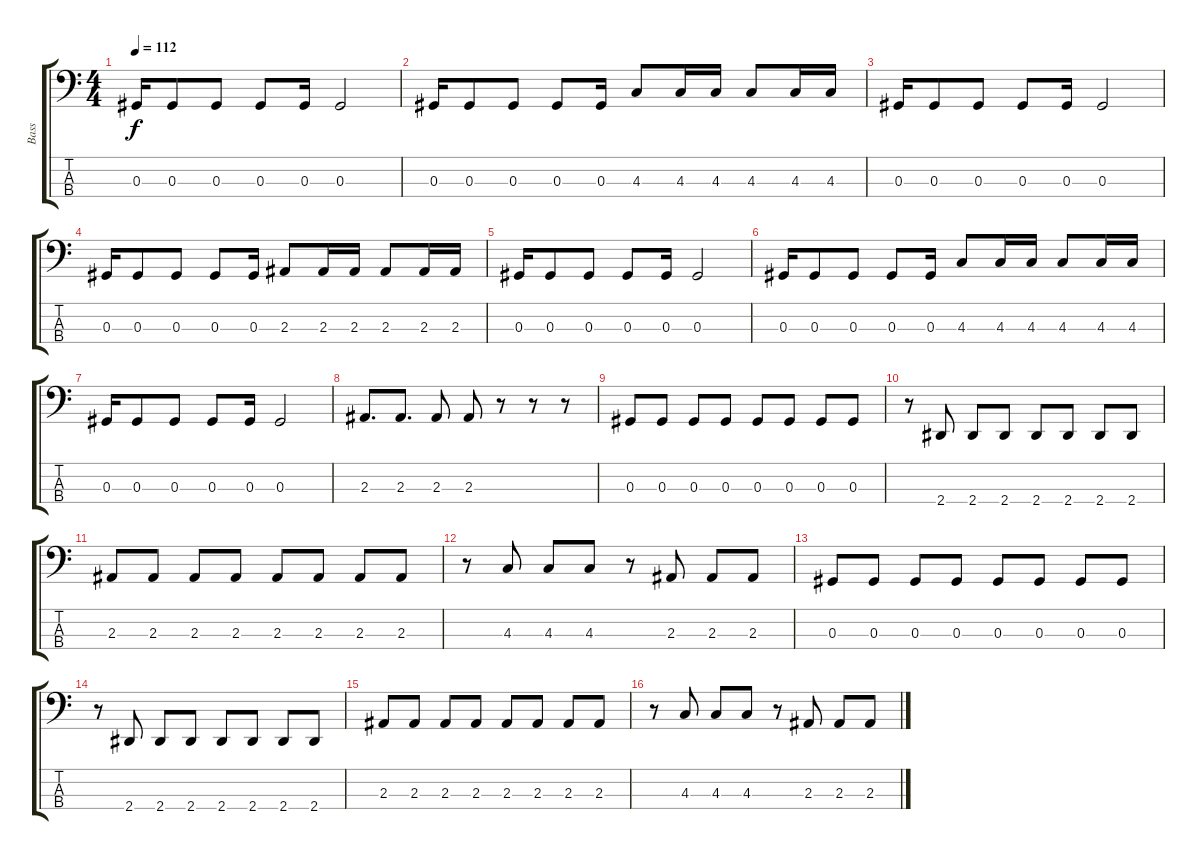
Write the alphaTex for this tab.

\track ("Bass " "Bass ") {instrument electricbasspick}
\staff {score tabs}
\tuning (Gb2 Db2 Ab1 Db1) {hide}
\ts (4 4)
\tempo 112
\clef f4
\ks c
0.3.16{dy f} 0.3.8 0.3.8 0.3.8 0.3.16 0.3.2 |
0.3.16 0.3.8 0.3.8 0.3.8 0.3.16 4.3.8 4.3.16 4.3.16 4.3.8 4.3.16 4.3.16 |
0.3.16 0.3.8 0.3.8 0.3.8 0.3.16 0.3.2 |
0.3.16 0.3.8 0.3.8 0.3.8 0.3.16 2.3.8 2.3.16 2.3.16 2.3.8 2.3.16 2.3.16 |
0.3.16 0.3.8 0.3.8 0.3.8 0.3.16 0.3.2 |
0.3.16 0.3.8 0.3.8 0.3.8 0.3.16 4.3.8 4.3.16 4.3.16 4.3.8 4.3.16 4.3.16 |
0.3.16 0.3.8 0.3.8 0.3.8 0.3.16 0.3.2 |
2.3.8{d} 2.3.8{d} 2.3.8 2.3.8 r.8 r.8 r.8 |
0.3.8 0.3.8 0.3.8 0.3.8 0.3.8 0.3.8 0.3.8 0.3.8 |
r.8 2.4.8 2.4.8 2.4.8 2.4.8 2.4.8 2.4.8 2.4.8 |
2.3.8 2.3.8 2.3.8 2.3.8 2.3.8 2.3.8 2.3.8 2.3.8 |
r.8 4.3.8 4.3.8 4.3.8 r.8 2.3.8 2.3.8 2.3.8 |
0.3.8 0.3.8 0.3.8 0.3.8 0.3.8 0.3.8 0.3.8 0.3.8 |
r.8 2.4.8 2.4.8 2.4.8 2.4.8 2.4.8 2.4.8 2.4.8 |
2.3.8 2.3.8 2.3.8 2.3.8 2.3.8 2.3.8 2.3.8 2.3.8 |
r.8 4.3.8 4.3.8 4.3.8 r.8 2.3.8 2.3.8 2.3.8
